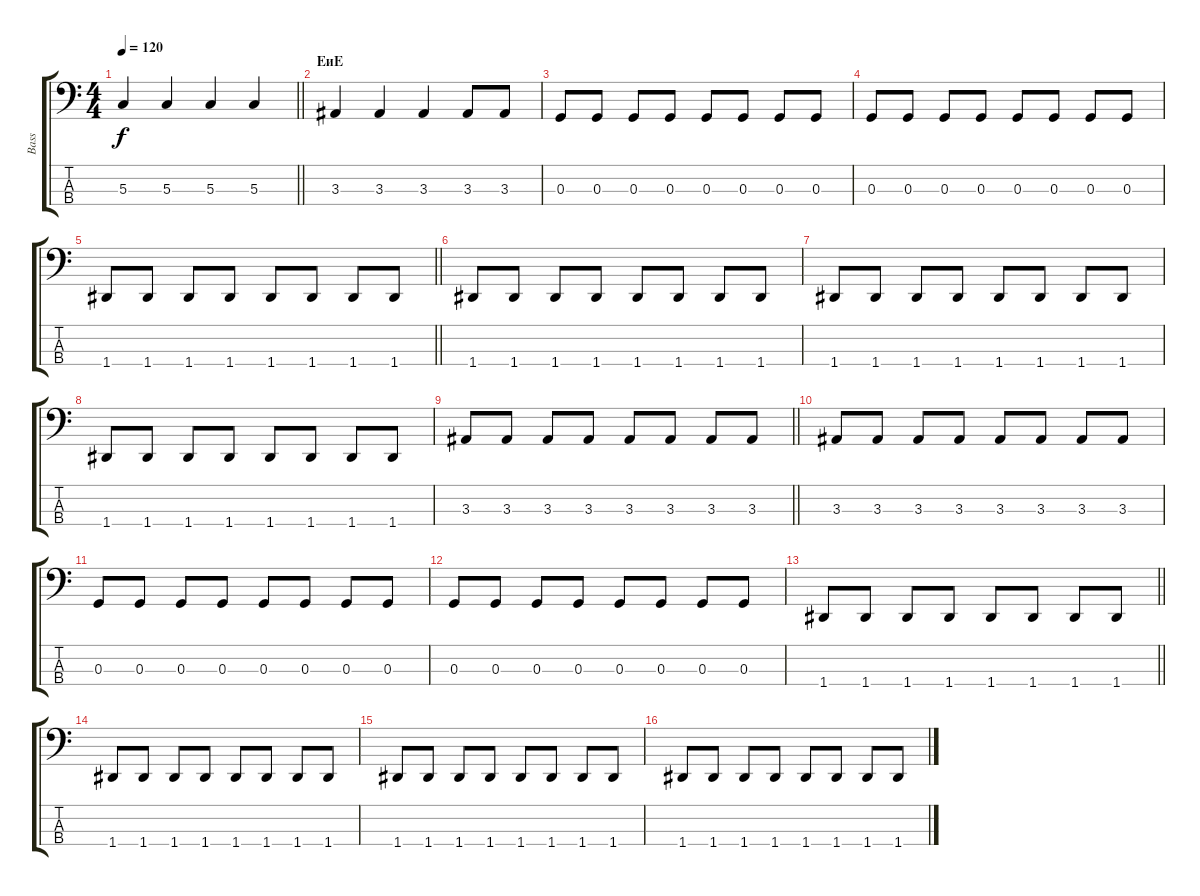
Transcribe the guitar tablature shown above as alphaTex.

\track ("Bass" "Bass") {instrument electricbassfinger}
\staff {score tabs}
\tuning (F2 C2 G1 D1) {hide}
\ts (4 4)
\tempo 120
\clef f4
\barLineRight lightlight
\ks c
5.3.4{dy f} 5.3.4 5.3.4 5.3.4 |
\section ("" "ЕиЕ")
3.3.4 3.3.4 3.3.4 3.3.8 3.3.8 |
0.3.8 0.3.8 0.3.8 0.3.8 0.3.8 0.3.8 0.3.8 0.3.8 |
0.3.8 0.3.8 0.3.8 0.3.8 0.3.8 0.3.8 0.3.8 0.3.8 |
\barLineRight lightlight
1.4.8 1.4.8 1.4.8 1.4.8 1.4.8 1.4.8 1.4.8 1.4.8 |
1.4.8 1.4.8 1.4.8 1.4.8 1.4.8 1.4.8 1.4.8 1.4.8 |
1.4.8 1.4.8 1.4.8 1.4.8 1.4.8 1.4.8 1.4.8 1.4.8 |
1.4.8 1.4.8 1.4.8 1.4.8 1.4.8 1.4.8 1.4.8 1.4.8 |
\barLineRight lightlight
3.3.8 3.3.8 3.3.8 3.3.8 3.3.8 3.3.8 3.3.8 3.3.8 |
3.3.8 3.3.8 3.3.8 3.3.8 3.3.8 3.3.8 3.3.8 3.3.8 |
0.3.8 0.3.8 0.3.8 0.3.8 0.3.8 0.3.8 0.3.8 0.3.8 |
0.3.8 0.3.8 0.3.8 0.3.8 0.3.8 0.3.8 0.3.8 0.3.8 |
\barLineRight lightlight
1.4.8 1.4.8 1.4.8 1.4.8 1.4.8 1.4.8 1.4.8 1.4.8 |
1.4.8 1.4.8 1.4.8 1.4.8 1.4.8 1.4.8 1.4.8 1.4.8 |
1.4.8 1.4.8 1.4.8 1.4.8 1.4.8 1.4.8 1.4.8 1.4.8 |
1.4.8 1.4.8 1.4.8 1.4.8 1.4.8 1.4.8 1.4.8 1.4.8
